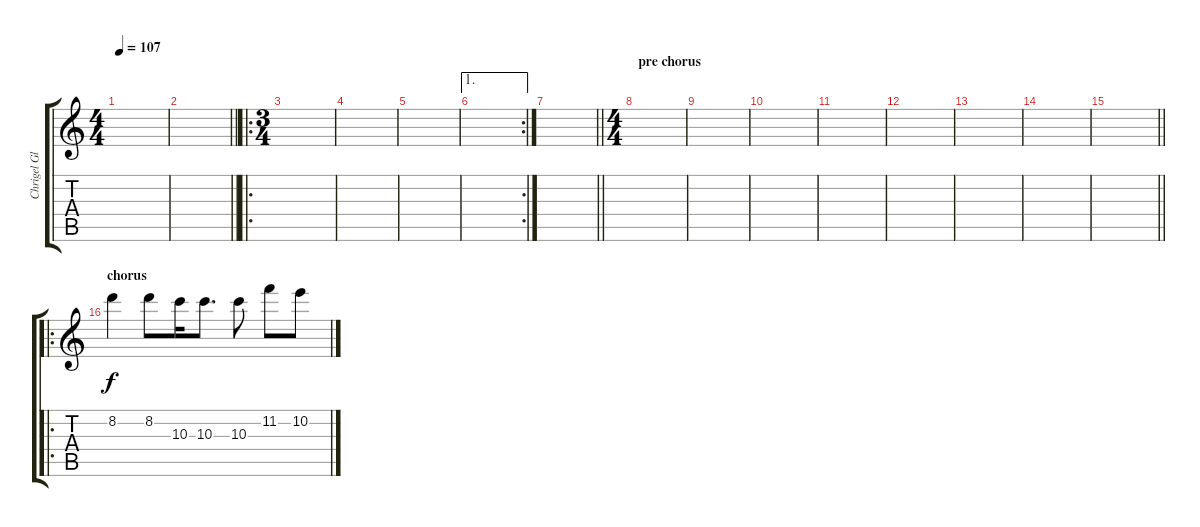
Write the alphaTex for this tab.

\track ("Chrigel Glanzmann" "Chrigel Gl") {instrument piccolo}
\staff {score tabs}
\tuning (B5 Gb5 D5 A4 E4 B3) {hide}
\ts (4 4)
\tempo 107
\clef g2
\ks c
|
\barLineRight lightlight
|
\ro
\ts (3 4)
\section ("" "")
|
|
|
\ae 1
\rc 2
|
\barLineRight lightlight
|
\ts (4 4)
\section ("" "pre chorus")
|
|
|
|
|
|
|
\barLineRight lightlight
|
\ro
\section ("" "chorus")
8.2.4 8.2.8 10.3.16 10.3.8{d} 10.3.8 11.2.8 10.2.8
